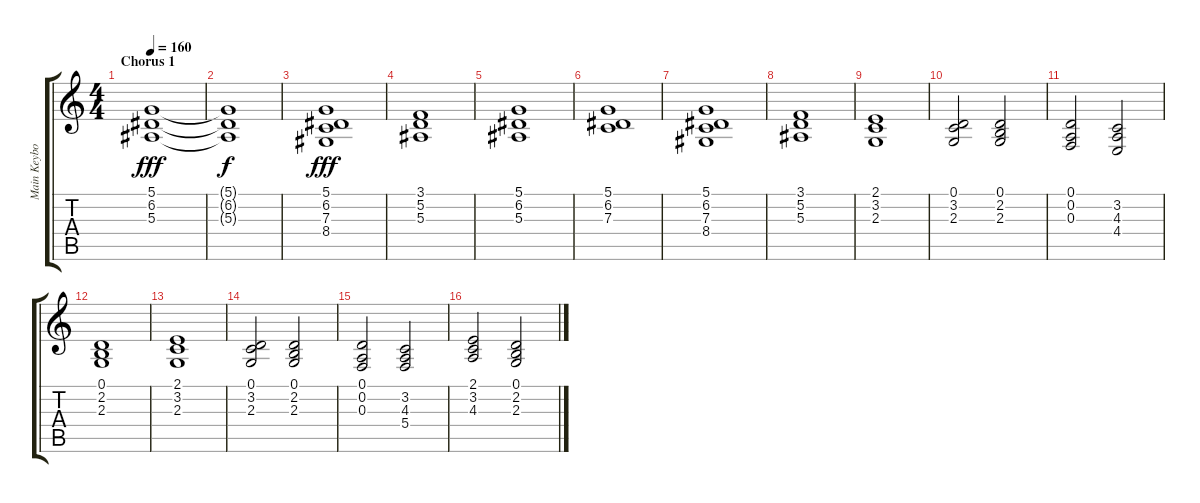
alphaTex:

\track ("Main Keyboards" "Main Keybo") {instrument stringensemble2}
\staff {score tabs}
\tuning (D4 A3 F3 C3 G2 D2) {hide}
\ts (4 4)
\section ("" "Chorus 1")
\tempo 160
\clef g2
\ks c
(5.1 6.2 5.3).1{dy fff} |
(5.1{t} 6.2{t} 5.3{t}).1{dy f} |
(5.1 6.2 7.3 8.4).1{dy fff} |
(3.1 5.2 5.3).1 |
(5.1 6.2 5.3).1 |
(5.1 6.2 7.3).1 |
(5.1 6.2 7.3 8.4).1 |
(3.1 5.2 5.3).1 |
(2.1 3.2 2.3).1 |
(0.1 3.2 2.3).2 (0.1 2.2 2.3).2 |
(0.1 0.2 0.3).2 (3.2 4.3 4.4).2 |
(0.1 2.2 2.3).1 |
(2.1 3.2 2.3).1 |
(0.1 3.2 2.3).2 (0.1 2.2 2.3).2 |
(0.1 0.2 0.3).2 (3.2 4.3 5.4).2 |
(2.1 3.2 4.3).2 (0.1 2.2 2.3).2
